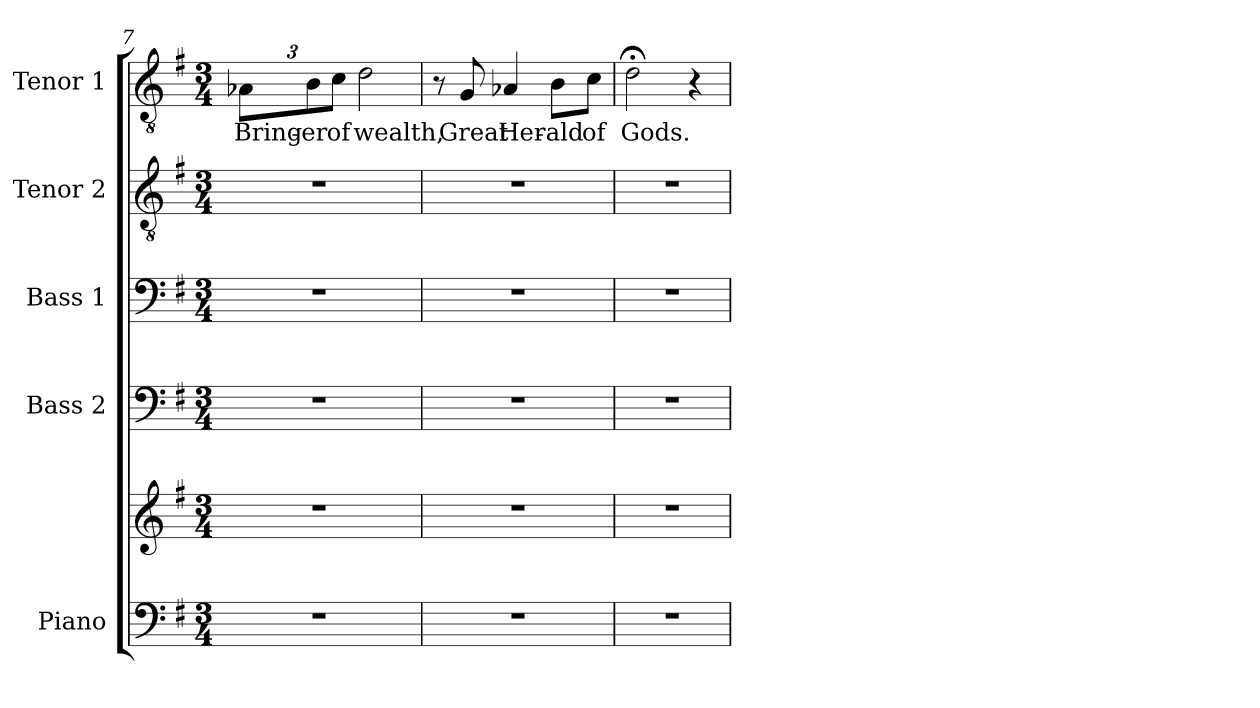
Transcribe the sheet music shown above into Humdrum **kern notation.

**kern	**kern	**kern	**kern	**kern	**kern	**text
*part5	*part5	*part4	*part3	*part2	*part1	*part1
*staff6	*staff5	*staff4	*staff3	*staff2	*staff1	*staff1
*I"Piano	*	*I"Bass 2	*I"Bass 1	*I"Tenor 2	*I"Tenor 1	*
*I'Pno.	*	*I'B2.	*I'B1.	*I'T2.	*I'T1.	*
*clefF4	*clefG2	*clefF4	*clefF4	*clefGv2	*clefGv2	*
*	*	*	*	*ITrd7c12	*ITrd7c12	*
*k[f#]	*k[f#]	*k[f#]	*k[f#]	*k[f#]	*k[f#]	*
*G:	*G:	*G:	*G:	*G:	*G:	*
*M3/4	*M3/4	*M3/4	*M3/4	*M3/4	*M3/4	*
*	*	*	*	*	*Xbrackettup	*
=7	=7	=7	=7	=7	=7	=7
!	!	!	!	!	!	!LO:LY:b
2.r	2.r	2.r	2.r	2.r	12AA-X\L	Bring-
!	!	!	!	!	!	!LO:LY:b
.	.	.	.	.	12BB\	-er
!	!	!	!	!	!	!LO:LY:b
.	.	.	.	.	12C\J	of
!	!	!	!	!	!	!LO:LY:b
.	.	.	.	.	2D\	wealth,
!!LO:LB:g=z
=8	=8	=8	=8	=8	=8	=8
2.r	2.r	2.r	2.r	2.r	8r	.
!	!	!	!	!	!	!LO:LY:b
.	.	.	.	.	8GG/	Great
!	!	!	!	!	!	!LO:LY:b
.	.	.	.	.	4AA-X/	Her-
!	!	!	!	!	!	!LO:LY:b
.	.	.	.	.	8BB\L	-ald
!	!	!	!	!	!	!LO:LY:b
.	.	.	.	.	8C\J	of
=9	=9	=9	=9	=9	=9	=9
!	!	!	!	!	!	!LO:LY:b
2.r	2.r	2.r	2.r	2.r	2D;<\	Gods.
.	.	.	.	.	4r	.
=	=	=	=	=	=	=
*-	*-	*-	*-	*-	*-	*-
